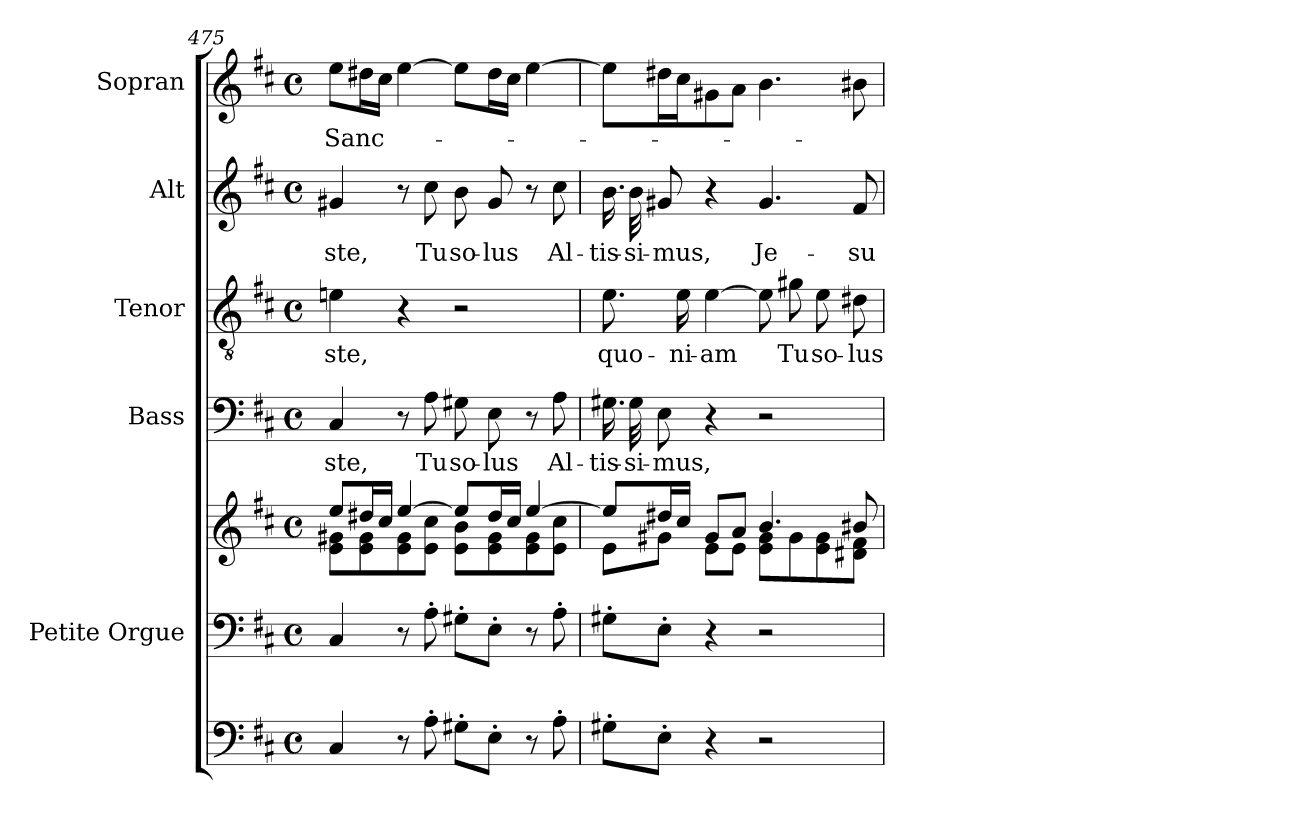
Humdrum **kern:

**kern	**kern	**kern	**kern	**text	**kern	**text	**kern	**text	**kern	**text
*part6	*part5	*part5	*part4	*part4	*part3	*part3	*part2	*part2	*part1	*part1
*staff7	*staff6	*staff5	*staff4	*staff4	*staff3	*staff3	*staff2	*staff2	*staff1	*staff1
*	*I"Petite Orgue	*	*I"Bass	*	*I"Tenor	*	*I"Alt	*	*I"Sopran	*
*	*I'Org. 1	*	*I'B.	*	*I'T.	*	*I'A.	*	*I'S.	*
*clefF4	*clefF4	*clefG2	*clefF4	*	*clefGv2	*	*clefG2	*	*clefG2	*
*k[f#c#]	*k[f#c#]	*k[f#c#]	*k[f#c#]	*	*k[f#c#]	*	*k[f#c#]	*	*k[f#c#]	*
*D:	*D:	*D:	*D:	*	*D:	*	*D:	*	*D:	*
*M4/4	*M4/4	*M4/4	*M4/4	*	*M4/4	*	*M4/4	*	*M4/4	*
*met(c)	*met(c)	*met(c)	*met(c)	*	*met(c)	*	*met(c)	*	*met(c)	*
=475	=475	=475	=475	=475	=475	=475	=475	=475	=475	=475
*	*	*^	*	*	*	*	*	*	*	*
!	!	!	!	!	!LO:LY:b	!	!LO:LY:b	!	!LO:LY:b	!	!LO:LY:b
4C#/	4C#/	8ee/L	8e\ 8g#X\L	4C#/	-ste,	4en\	-ste,	4g#X/	-ste,	8ee\L	Sanc-
.	.	16dd#X/L	8e\ 8g#\	.	.	.	.	.	.	16dd#X\L	.
.	.	16cc#/JJ	.	.	.	.	.	.	.	16cc#\JJ	.
8r	8r	[>4ee/	8e\ 8g#\	8r	.	4r	.	8r	.	[4ee\	.
!	!	!	!	!	!LO:LY:b	!	!	!	!LO:LY:b	!	!
8A'>\	8A'>\	.	8e\ 8cc#\J	8A\	Tu	.	.	8cc#\	Tu	.	.
!	!	!	!	!	!LO:LY:b	!	!	!	!LO:LY:b	!	!
8G#X'>\L	8G#X'>\L	8ee/L]	8e\ 8b\L	8G#X\	so-	2r	.	8b\	so-	8ee\L]	.
!	!	!	!	!	!LO:LY:b	!	!	!	!LO:LY:b	!	!
8E'>\J	8E'>\J	16dd#/L	8e\ 8g#\	8E\	-lus	.	.	8g#/	-lus	16dd#\L	.
.	.	16cc#/JJ	.	.	.	.	.	.	.	16cc#\JJ	.
8r	8r	[>4ee/	8e\ 8g#\	8r	.	.	.	8r	.	[4ee\	.
!	!	!	!	!	!LO:LY:b	!	!	!	!LO:LY:b	!	!
8A'>\	8A'>\	.	8e\ 8cc#\J	8A\	Al-	.	.	8cc#\	Al-	.	.
!!LO:LB:g=z
=476	=476	=476	=476	=476	=476	=476	=476	=476	=476	=476	=476
!	!	!	!	!	!LO:LY:b	!	!LO:LY:b	!	!LO:LY:b	!	!
8G#X'>\L	8G#X'>\L	8ee/L]	8e\L	16.G#X\	-tis-	8.e\	quo-	16.b\	-tis-	8ee\L]	.
!	!	!	!	!	!LO:LY:b	!	!	!	!LO:LY:b	!	!
.	.	.	.	32G#\	-si-	.	.	32b\	-si-	.	.
!	!	!	!	!	!LO:LY:b	!	!	!	!LO:LY:b	!	!
8E'>\J	8E'>\J	16dd#X/L	8g#X\J	8E\	-mus,	.	.	8g#X/	-mus,	16dd#X\L	.
!	!	!	!	!	!	!	!LO:LY:b	!	!	!	!
.	.	16cc#/JJ	.	.	.	16e\	-ni-	.	.	16cc#\J	.
!	!	!	!	!	!	!	!LO:LY:b	!	!	!	!
4r	4r	8g#/L	8e\L	4r	.	[4e\	-am	4r	.	8g#X\	.
.	.	8a/J	8e\J	.	.	.	.	.	.	8a\J	.
!	!	!	!	!	!	!	!	!	!LO:LY:b	!	!
2r	2r	4.b/	8e\ 8g#\L	2r	.	8e\]	.	4.g#/	Je-	4.b\	.
!	!	!	!	!	!	!	!LO:LY:b	!	!	!	!
.	.	.	8g#\	.	.	8g#X\	Tu	.	.	.	.
!	!	!	!	!	!	!	!LO:LY:b	!	!	!	!
.	.	.	8e\ 8g#\	.	.	8e\	so-	.	.	.	.
!	!	!	!	!	!	!	!LO:LY:b	!	!LO:LY:b	!	!
.	.	8b#X/	8d#X\ 8f#\J	.	.	8d#X\	-lus	8f#/	-su	8b#X\	.
*	*	*v	*v	*	*	*	*	*	*	*	*
=	=	=	=	=	=	=	=	=	=	=
*-	*-	*-	*-	*-	*-	*-	*-	*-	*-	*-
